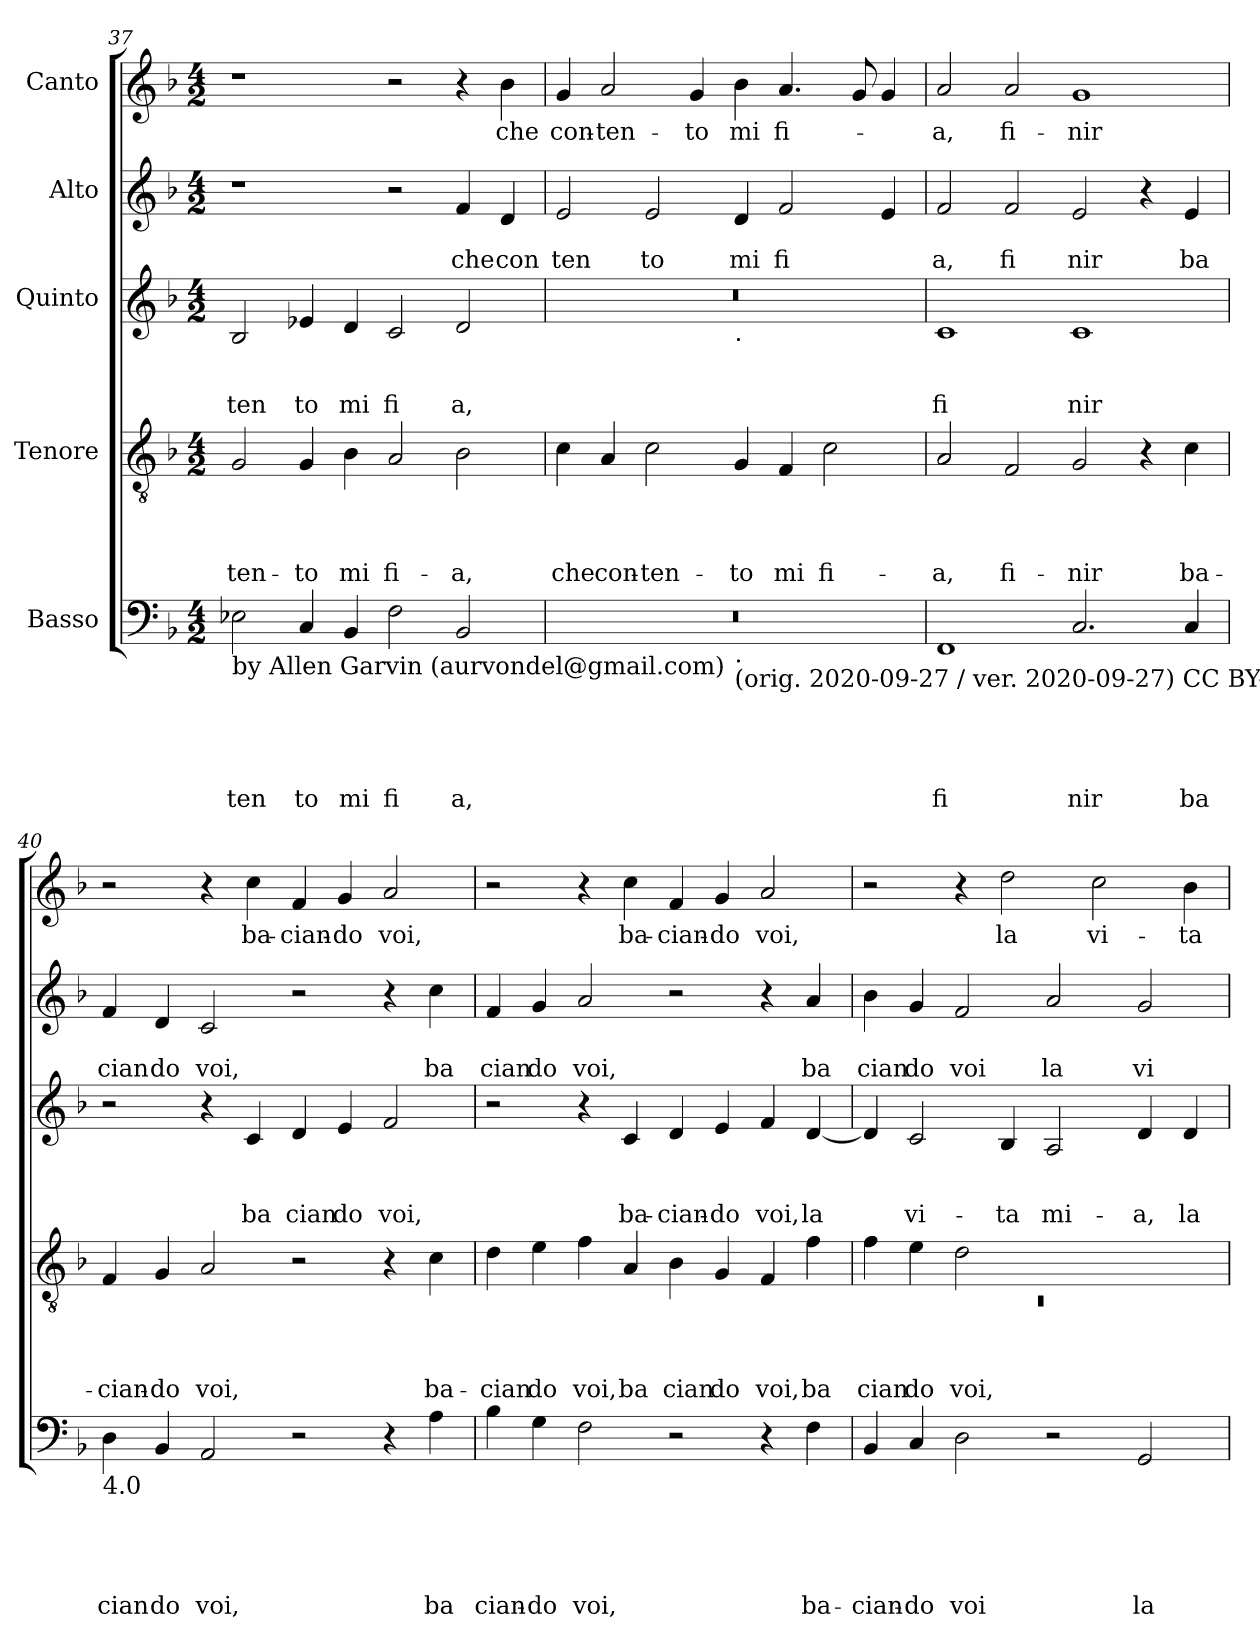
**kern	**text	**text	**text	**text	**text	**kern	**text	**text	**text	**text	**kern	**text	**text	**text	**kern	**text	**text	**kern	**text
*part5	*part5	*part5	*part5	*part5	*part5	*part4	*part4	*part4	*part4	*part4	*part3	*part3	*part3	*part3	*part2	*part2	*part2	*part1	*part1
*staff5	*staff5	*staff5	*staff5	*staff5	*staff5	*staff4	*staff4	*staff4	*staff4	*staff4	*staff3	*staff3	*staff3	*staff3	*staff2	*staff2	*staff2	*staff1	*staff1
*I"Basso	*	*	*	*	*	*I"Tenore	*	*	*	*	*I"Quinto	*	*	*	*I"Alto	*	*	*I"Canto	*
*clefF4	*	*	*	*	*	*clefGv2	*	*	*	*	*clefG2	*	*	*	*clefG2	*	*	*clefG2	*
*k[b-]	*	*	*	*	*	*k[b-]	*	*	*	*	*k[b-]	*	*	*	*k[b-]	*	*	*k[b-]	*
*F:	*	*	*	*	*	*F:	*	*	*	*	*F:	*	*	*	*F:	*	*	*F:	*
*M4/2	*	*	*	*	*	*M4/2	*	*	*	*	*M4/2	*	*	*	*M4/2	*	*	*M4/2	*
=37	=37	=37	=37	=37	=37	=37	=37	=37	=37	=37	=37	=37	=37	=37	=37	=37	=37	=37	=37
!LO:TX:b:t=by Allen Garvin (aurvondel@gmail.com)	!	!	!	!	!	!	!	!	!	!	!	!	!	!	!	!	!	!	!
!	!	!	!	!	!LO:LY:b	!	!	!	!	!LO:LY:b	!	!	!	!LO:LY:b	!	!	!	!	!
2E-X\	.	.	.	.	ten	2G/	.	.	.	-ten-	2B-/	.	.	ten	1r	.	.	1r	.
!	!	!	!	!	!LO:LY:b	!	!	!	!	!LO:LY:b	!	!	!	!LO:LY:b	!	!	!	!	!
4C/	.	.	.	.	to	4G/	.	.	.	-to	4e-/	.	.	to	.	.	.	.	.
!	!	!	!	!	!LO:LY:b	!	!	!	!	!LO:LY:b	!	!	!	!LO:LY:b	!	!	!	!	!
4BB-/	.	.	.	.	mi	4B-\	.	.	.	mi	4d/	.	.	mi	.	.	.	.	.
!	!	!	!	!	!LO:LY:b	!	!	!	!	!LO:LY:b	!	!	!	!LO:LY:b	!	!	!	!	!
2F\	.	.	.	.	fi	2A/	.	.	.	fi-	2c/	.	.	fi	2r	.	.	2r	.
!	!	!	!	!	!LO:LY:b	!	!	!	!	!LO:LY:b	!	!	!	!LO:LY:b	!	!	!LO:LY:b	!	!
2BB-/	.	.	.	.	a,	2B-\	.	.	.	-a,	2d/	.	.	a,	4f/	.	che	4r	.
!	!	!	!	!	!	!	!	!	!	!	!	!	!	!	!	!	!LO:LY:b	!	!LO:LY:b
.	.	.	.	.	.	.	.	.	.	.	.	.	.	.	4d/	.	con	4b-\	che
=38	=38	=38	=38	=38	=38	=38	=38	=38	=38	=38	=38	=38	=38	=38	=38	=38	=38	=38	=38
!	!	!	!	!	!	!	!	!	!	!LO:LY:b	!	!	!	!	!	!	!LO:LY:b	!	!LO:LY:b
*^	*	*	*	*	*	*	*	*	*	*	*^	*	*	*	*	*	*	*	*
0r	1ryy	.	.	.	.	.	4c\	.	.	.	che	0r	1ryy	.	.	.	2e/	.	ten	4g/	con-
!	!	!	!	!	!	!	!	!	!	!	!LO:LY:b	!	!	!	!	!	!	!	!	!	!LO:LY:b
.	.	.	.	.	.	.	4A/	.	.	.	con-	.	.	.	.	.	.	.	.	2a/	-ten-
!	!	!	!	!	!	!	!	!	!	!	!LO:LY:b	!	!	!	!	!	!	!	!LO:LY:b	!	!
.	.	.	.	.	.	.	2c\	.	.	.	-ten-	.	.	.	.	.	2e/	.	to	.	.
!	!	!	!	!	!	!	!	!	!	!	!	!	!	!	!	!	!	!	!	!	!LO:LY:b
.	.	.	.	.	.	.	.	.	.	.	.	.	.	.	.	.	.	.	.	4g/	-to
!	!	!	!	!	!	!	!	!	!	!	!	!	!LO:TX:b:t=.	!	!	!	!	!	!	!	!
!	!LO:TX:b:t=.	!	!	!	!	!	!	!	!	!	!	!	!	!	!	!	!	!	!	!	!
!	!LO:TX:b:t=(orig. 2020-09-27 / ver. 2020-09-27) CC BY-NC	!	!	!	!	!	!	!	!	!	!	!	!	!	!	!	!	!	!	!	!
!	!	!	!	!	!	!	!	!	!	!	!LO:LY:b	!	!	!	!	!	!	!	!LO:LY:b	!	!LO:LY:b
.	1ryy	.	.	.	.	.	4G/	.	.	.	-to	.	1ryy	.	.	.	4d/	.	mi	4b-\	mi
!	!	!	!	!	!	!	!	!	!	!	!LO:LY:b	!	!	!	!	!	!	!	!LO:LY:b	!	!LO:LY:b
.	.	.	.	.	.	.	4F/	.	.	.	mi	.	.	.	.	.	2f/	.	fi	4.a/	fi-
!	!	!	!	!	!	!	!	!	!	!	!LO:LY:b	!	!	!	!	!	!	!	!	!	!
.	.	.	.	.	.	.	2c\	.	.	.	fi-	.	.	.	.	.	.	.	.	.	.
.	.	.	.	.	.	.	.	.	.	.	.	.	.	.	.	.	.	.	.	8g/	.
.	.	.	.	.	.	.	.	.	.	.	.	.	.	.	.	.	4e/	.	.	4g/	.
=39	=39	=39	=39	=39	=39	=39	=39	=39	=39	=39	=39	=39	=39	=39	=39	=39	=39	=39	=39	=39	=39
!	!	!	!	!	!	!LO:LY:b	!	!	!	!	!LO:LY:b	!	!	!	!	!LO:LY:b	!	!	!LO:LY:b	!	!LO:LY:b
*v	*v	*	*	*	*	*	*	*	*	*	*	*v	*v	*	*	*	*	*	*	*	*
1FF	.	.	.	.	fi	2A/	.	.	.	-a,	1c	.	.	fi	2f/	.	a,	2a/	-a,
!	!	!	!	!	!	!	!	!	!	!LO:LY:b	!	!	!	!	!	!	!LO:LY:b	!	!LO:LY:b
.	.	.	.	.	.	2F/	.	.	.	fi-	.	.	.	.	2f/	.	fi	2a/	fi-
!	!	!	!	!	!LO:LY:b	!	!	!	!	!LO:LY:b	!	!	!	!LO:LY:b	!	!	!LO:LY:b	!	!LO:LY:b
2.C/	.	.	.	.	nir	2G/	.	.	.	-nir	1c	.	.	nir	2e/	.	nir	1g	-nir
.	.	.	.	.	.	4r	.	.	.	.	.	.	.	.	4r	.	.	.	.
!	!	!	!	!	!LO:LY:b	!	!	!	!	!LO:LY:b	!	!	!	!	!	!	!LO:LY:b	!	!
4C/	.	.	.	.	ba	4c\	.	.	.	ba-	.	.	.	.	4e/	.	ba	.	.
=40	=40	=40	=40	=40	=40	=40	=40	=40	=40	=40	=40	=40	=40	=40	=40	=40	=40	=40	=40
!LO:TX:b:t=4.0	!	!	!	!	!	!	!	!	!	!	!	!	!	!	!	!	!	!	!
!	!	!	!	!	!LO:LY:b	!	!	!	!	!LO:LY:b	!	!	!	!	!	!	!LO:LY:b	!	!
4D\	.	.	.	.	cian	4F/	.	.	.	-cian-	2r	.	.	.	4f/	.	cian	2r	.
!	!	!	!	!	!LO:LY:b	!	!	!	!	!LO:LY:b	!	!	!	!	!	!	!LO:LY:b	!	!
4BB-/	.	.	.	.	do	4G/	.	.	.	-do	.	.	.	.	4d/	.	do	.	.
!	!	!	!	!	!LO:LY:b	!	!	!	!	!LO:LY:b	!	!	!	!	!	!	!LO:LY:b	!	!
2AA/	.	.	.	.	voi,	2A/	.	.	.	voi,	4r	.	.	.	2c/	.	voi,	4r	.
!	!	!	!	!	!	!	!	!	!	!	!	!	!	!LO:LY:b	!	!	!	!	!LO:LY:b
.	.	.	.	.	.	.	.	.	.	.	4c/	.	.	ba	.	.	.	4cc\	ba-
!	!	!	!	!	!	!	!	!	!	!	!	!	!	!LO:LY:b	!	!	!	!	!LO:LY:b
2r	.	.	.	.	.	2r	.	.	.	.	4d/	.	.	cian	2r	.	.	4f/	-cian-
!	!	!	!	!	!	!	!	!	!	!	!	!	!	!LO:LY:b	!	!	!	!	!LO:LY:b
.	.	.	.	.	.	.	.	.	.	.	4e/	.	.	do	.	.	.	4g/	-do
!	!	!	!	!	!	!	!	!	!	!	!	!	!	!LO:LY:b	!	!	!	!	!LO:LY:b
4r	.	.	.	.	.	4r	.	.	.	.	2f/	.	.	voi,	4r	.	.	2a/	voi,
!	!	!	!	!	!LO:LY:b	!	!	!	!	!LO:LY:b	!	!	!	!	!	!	!LO:LY:b	!	!
4A\	.	.	.	.	ba	4c\	.	.	.	ba-	.	.	.	.	4cc\	.	ba	.	.
!!LO:PB:g=z
=41	=41	=41	=41	=41	=41	=41	=41	=41	=41	=41	=41	=41	=41	=41	=41	=41	=41	=41	=41
!	!	!	!	!	!LO:LY:b	!	!	!	!	!LO:LY:b	!	!	!	!	!	!	!LO:LY:b	!	!
4B-\	.	.	.	.	cian-	4d\	.	.	.	-cian	2r	.	.	.	4f/	.	cian	2r	.
!	!	!	!	!	!LO:LY:b	!	!	!	!	!LO:LY:b	!	!	!	!	!	!	!LO:LY:b	!	!
4G\	.	.	.	.	-do	4e\	.	.	.	do	.	.	.	.	4g/	.	do	.	.
!	!	!	!	!	!LO:LY:b	!	!	!	!	!LO:LY:b	!	!	!	!	!	!	!LO:LY:b	!	!
2F\	.	.	.	.	voi,	4f\	.	.	.	voi,	4r	.	.	.	2a/	.	voi,	4r	.
!	!	!	!	!	!	!	!	!	!	!LO:LY:b	!	!	!	!LO:LY:b	!	!	!	!	!LO:LY:b
.	.	.	.	.	.	4A/	.	.	.	ba	4c/	.	.	ba-	.	.	.	4cc\	ba-
!	!	!	!	!	!	!	!	!	!	!LO:LY:b	!	!	!	!LO:LY:b	!	!	!	!	!LO:LY:b
2r	.	.	.	.	.	4B-\	.	.	.	cian	4d/	.	.	-cian-	2r	.	.	4f/	-cian-
!	!	!	!	!	!	!	!	!	!	!LO:LY:b	!	!	!	!LO:LY:b	!	!	!	!	!LO:LY:b
.	.	.	.	.	.	4G/	.	.	.	do	4e/	.	.	-do	.	.	.	4g/	-do
!	!	!	!	!	!	!	!	!	!	!LO:LY:b	!	!	!	!LO:LY:b	!	!	!	!	!LO:LY:b
4r	.	.	.	.	.	4F/	.	.	.	voi,	4f/	.	.	voi,	4r	.	.	2a/	voi,
!	!	!	!	!	!LO:LY:b	!	!	!	!	!LO:LY:b	!	!	!	!LO:LY:b	!	!	!LO:LY:b	!	!
4F\	.	.	.	.	ba-	4f\	.	.	.	ba	[<4d/	.	.	la	4a/	.	ba	.	.
=42	=42	=42	=42	=42	=42	=42	=42	=42	=42	=42	=42	=42	=42	=42	=42	=42	=42	=42	=42
*	*	*	*	*	*	*^	*	*	*	*	*	*	*	*	*	*	*	*	*
!	!	!	!	!	!LO:LY:b	!	!LO:N:vis=1	!	!	!	!LO:LY:b	!	!	!	!	!	!	!LO:LY:b	!	!
4BB-/	.	.	.	.	-cian-	4f\	0rC	.	.	.	cian	4d/]	.	.	.	4b-\	.	cian	2r	.
!	!	!	!	!	!LO:LY:b	!	!	!	!	!	!LO:LY:b	!	!	!	!LO:LY:b	!	!	!LO:LY:b	!	!
4C/	.	.	.	.	-do	4e\	.	.	.	.	do	2c/	.	.	vi-	4g/	.	do	.	.
!	!	!	!	!	!LO:LY:b	!	!	!	!	!	!LO:LY:b	!	!	!	!	!	!	!LO:LY:b	!	!
2D\	.	.	.	.	voi	2d\	.	.	.	.	voi,	.	.	.	.	2f/	.	voi	4r	.
!	!	!	!	!	!	!	!	!	!	!	!	!	!	!	!LO:LY:b	!	!	!	!	!LO:LY:b
.	.	.	.	.	.	.	.	.	.	.	.	4B-/	.	.	-ta	.	.	.	2dd\	la
!	!	!	!	!	!	!	!	!	!	!	!	!	!	!	!LO:LY:b	!	!	!LO:LY:b	!	!
2r	.	.	.	.	.	1ryy	.	.	.	.	.	2A/	.	.	mi-	2a/	.	la	.	.
!	!	!	!	!	!	!	!	!	!	!	!	!	!	!	!	!	!	!	!	!LO:LY:b
.	.	.	.	.	.	.	.	.	.	.	.	.	.	.	.	.	.	.	2cc\	vi-
!	!	!	!	!	!LO:LY:b	!	!	!	!	!	!	!	!	!	!LO:LY:b	!	!	!LO:LY:b	!	!
2GG/	.	.	.	.	la	.	.	.	.	.	.	4d/	.	.	-a,	2g/	.	vi	.	.
!	!	!	!	!	!	!	!	!	!	!	!	!	!	!	!LO:LY:b	!	!	!	!	!LO:LY:b
.	.	.	.	.	.	.	.	.	.	.	.	4d/	.	.	la	.	.	.	4b-\	-ta
*	*	*	*	*	*	*v	*v	*	*	*	*	*	*	*	*	*	*	*	*	*
=	=	=	=	=	=	=	=	=	=	=	=	=	=	=	=	=	=	=	=
*-	*-	*-	*-	*-	*-	*-	*-	*-	*-	*-	*-	*-	*-	*-	*-	*-	*-	*-	*-
